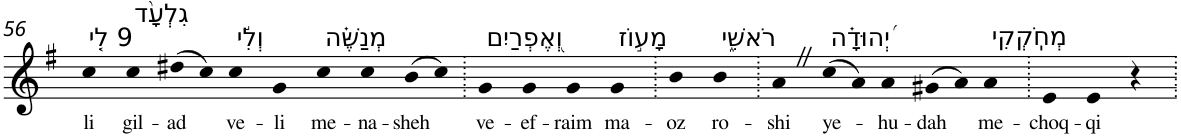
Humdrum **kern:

**kern	**text
*part1	*part1
*staff1	*staff1
*I"Piano	*
*I'Pno	*
!!LO:PB:g=z
*clefG2	*
*k[f#]	*
*G:	*
=56	=56
!LO:TX:a:t=9 לִ֤י	!
!	!LO:LY:b
4cc	li
!LO:TX:a:t=גִלְעָ֨ד	!
!	!LO:LY:b
4cc	gil-
!	!LO:LY:b
(>8dd#X	-ad
8cc)	.
!LO:TX:a:t=וְלִ֬י	!
!	!LO:LY:b
4cc	ve-
!	!LO:LY:b
4g	-li
!LO:TX:a:t=מְנַשֶּׁ֗ה	!
!	!LO:LY:b
4cc	me-
!	!LO:LY:b
4cc	-na-
!	!LO:LY:b
(>8b	-sheh
8cc)	.
=57.	=57.
!LO:TX:a:t=וְ֭אֶפְרַיִם	!
!	!LO:LY:b
4g	ve-
!	!LO:LY:b
4g	-ef-
!	!LO:LY:b
4g	-raim
!LO:TX:a:t=מָע֣וֹז	!
!	!LO:LY:b
4g	ma-
=58.	=58.
!	!LO:LY:b
4b	-oz
!LO:TX:a:t=רֹאשִׁ֑י	!
!	!LO:LY:b
4b	ro-
=59.	=59.
!	!LO:LY:b
4aZ	-shi
!LO:TX:a:t=יְ֝הוּדָ֗ה	!
!	!LO:LY:b
(>8cc	ye-
8a)	.
!	!LO:LY:b
4a	-hu-
!	!LO:LY:b
(>8g#X	-dah
8a)	.
!LO:TX:a:t=מְחֹֽקְקִי	!
!	!LO:LY:b
4a	me-
=60.	=60.
!	!LO:LY:b
4e	-choq-
!	!LO:LY:b
4e	-qi
4r	.
=.	=.
*-	*-
